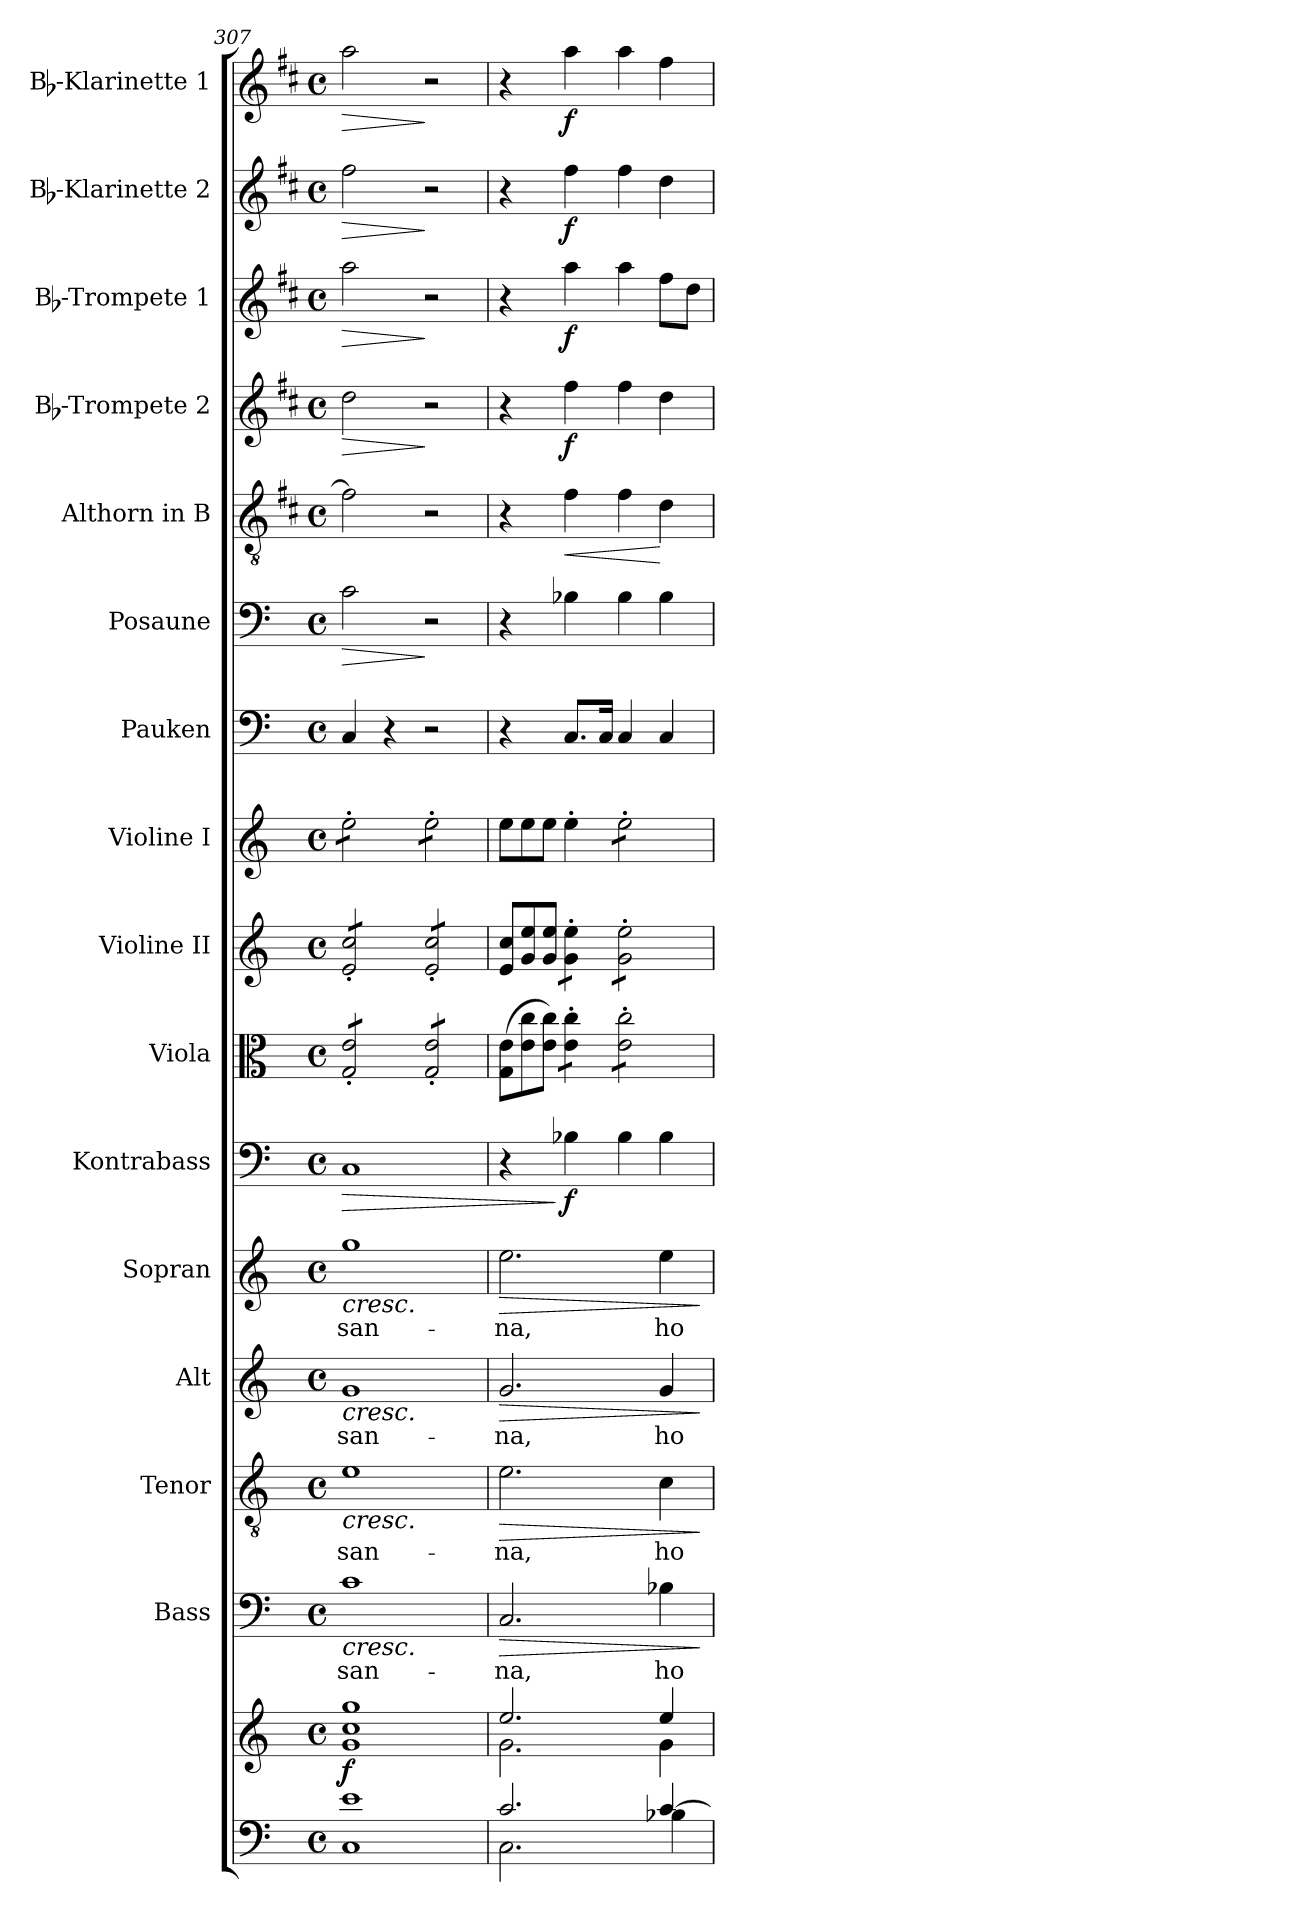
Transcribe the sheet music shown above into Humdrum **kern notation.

**kern	**kern	**dynam	**kern	**text	**dynam	**kern	**text	**dynam	**kern	**text	**dynam	**kern	**text	**dynam	**kern	**dynam	**kern	**kern	**kern	**kern	**kern	**dynam	**kern	**dynam	**kern	**dynam	**kern	**dynam	**kern	**dynam	**kern	**dynam
*part16	*part16	*part16	*part15	*part15	*part15	*part14	*part14	*part14	*part13	*part13	*part13	*part12	*part12	*part12	*part11	*part11	*part10	*part9	*part8	*part7	*part6	*part6	*part5	*part5	*part4	*part4	*part3	*part3	*part2	*part2	*part1	*part1
*staff17	*staff16	*staff16/17	*staff15	*staff15	*staff15	*staff14	*staff14	*staff14	*staff13	*staff13	*staff13	*staff12	*staff12	*staff12	*staff11	*staff11	*staff10	*staff9	*staff8	*staff7	*staff6	*staff6	*staff5	*staff5	*staff4	*staff4	*staff3	*staff3	*staff2	*staff2	*staff1	*staff1
*	*	*	*I"Bass	*	*	*I"Tenor	*	*	*I"Alt	*	*	*I"Sopran	*	*	*I"Kontrabass	*	*I"Viola	*I"Violine II	*I"Violine I	*I"Pauken	*I"Posaune	*	*I"Althorn in B	*	*I"Bb-Trompete 2	*	*I"Bb-Trompete 1	*	*I"Bb-Klarinette 2	*	*I"Bb-Klarinette 1	*
*	*	*	*I'B.	*	*	*I'T.	*	*	*I'A.	*	*	*I'S.	*	*	*I'Kb.	*	*I'Vla.	*I'Vl. II	*I'Vl. I	*I'Pk.	*I'Pos.	*	*	*	*I'Bb Trp. 2	*	*I'Bb Trp. 1	*	*I'Bb Kl. 2	*	*I'Bb Kl. 1	*
*clefF4	*clefG2	*	*clefF4	*	*	*clefGv2	*	*	*clefG2	*	*	*clefG2	*	*	*clefF4	*	*clefC3	*clefG2	*clefG2	*clefF4	*clefF4	*	*clefGv2	*	*clefG2	*	*clefG2	*	*clefG2	*	*clefG2	*
*	*	*	*	*	*	*	*	*	*	*	*	*	*	*	*ITrd7c12	*	*	*	*	*	*	*	*ITrd1c2	*	*ITrd1c2	*	*ITrd1c2	*	*ITrd1c2	*	*ITrd1c2	*
*k[]	*k[]	*	*k[]	*	*	*k[]	*	*	*k[]	*	*	*k[]	*	*	*k[]	*	*k[]	*k[]	*k[]	*k[]	*k[]	*	*k[]	*	*k[]	*	*k[]	*	*k[]	*	*k[]	*
*C:	*C:	*	*C:	*	*	*C:	*	*	*C:	*	*	*C:	*	*	*C:	*	*C:	*C:	*C:	*C:	*C:	*	*C:	*	*C:	*	*C:	*	*C:	*	*C:	*
*M4/4	*M4/4	*	*M4/4	*	*	*M4/4	*	*	*M4/4	*	*	*M4/4	*	*	*M4/4	*	*M4/4	*M4/4	*M4/4	*M4/4	*M4/4	*	*M4/4	*	*M4/4	*	*M4/4	*	*M4/4	*	*M4/4	*
*met(c)	*met(c)	*	*met(c)	*	*	*met(c)	*	*	*met(c)	*	*	*met(c)	*	*	*met(c)	*	*met(c)	*met(c)	*met(c)	*met(c)	*met(c)	*	*met(c)	*	*met(c)	*	*met(c)	*	*met(c)	*	*met(c)	*
=307	=307	=307	=307	=307	=307	=307	=307	=307	=307	=307	=307	=307	=307	=307	=307	=307	=307	=307	=307	=307	=307	=307	=307	=307	=307	=307	=307	=307	=307	=307	=307	=307
*^	*^	*	*	*	*	*	*	*	*	*	*	*	*	*	*	*	*	*	*	*	*	*	*	*	*	*	*	*	*	*	*	*
!	!	!	!	!LO:DY:b	!	!LO:LY:b	!LO:HP:b	!	!LO:LY:b	!LO:HP:b	!	!LO:LY:b	!LO:HP:b	!	!LO:LY:b	!LO:HP:b	!	!LO:HP:b	!	!	!	!	!	!LO:HP:b	!	!	!	!LO:HP:b	!	!LO:HP:b	!	!LO:HP:b	!	!LO:HP:b
*	*	*	*	*	*	*	*	*	*	*	*	*	*	*	*	*	*	*	*tremolo	*	*	*	*	*	*	*	*	*	*	*	*	*	*	*
*	*	*	*	*	*	*	*	*	*	*	*	*	*	*	*	*	*	*	*	*tremolo	*	*	*	*	*	*	*	*	*	*	*	*	*	*
*	*	*	*	*	*	*	*	*	*	*	*	*	*	*	*	*	*	*	*	*	*tremolo	*	*	*	*	*	*	*	*	*	*	*	*	*
1e	1C	1cc 1gg	1g	f	1c	-san-	<	1e	-san-	<	1g	-san-	<	1gg	-san-	<	1CC	>	8G/'< 8e/'<L	8e/'> 8cc/'>L	8ee'<\L	4C/	2c\	>	2e\]	.	2cc\	>	2gg\	>	2ee\	>	2gg\	>
.	.	.	.	.	.	.	.	.	.	.	.	.	.	.	.	.	.	.	8G/'< 8e/'<	8e/'> 8cc/'>	8ee'<\	.	.	.	.	.	.	.	.	.	.	.	.	.
.	.	.	.	.	.	.	.	.	.	.	.	.	.	.	.	.	.	.	8G/'< 8e/'<	8e/'> 8cc/'>	8ee'<\	4r	.	.	.	.	.	.	.	.	.	.	.	.
.	.	.	.	.	.	.	.	.	.	.	.	.	.	.	.	.	.	.	8G/'< 8e/'<J	8e/'> 8cc/'>J	8ee'<\J	.	.	.	.	.	.	.	.	.	.	.	.	.
.	.	.	.	.	.	.	.	.	.	.	.	.	.	.	.	.	.	.	8G/'< 8e/'<L	8e/'> 8cc/'>L	8ee'<\L	2r	2r	]	2r	.	2r	]	2r	]	2r	]	2r	]
.	.	.	.	.	.	.	.	.	.	.	.	.	.	.	.	.	.	.	8G/'< 8e/'<	8e/'> 8cc/'>	8ee'<\	.	.	.	.	.	.	.	.	.	.	.	.	.
.	.	.	.	.	.	.	.	.	.	.	.	.	.	.	.	.	.	.	8G/'< 8e/'<	8e/'> 8cc/'>	8ee'<\	.	.	.	.	.	.	.	.	.	.	.	.	.
.	.	.	.	.	.	.	.	.	.	.	.	.	.	.	.	.	.	.	8G/'< 8e/'<J	8e/'> 8cc/'>J	8ee'<\J	.	.	.	.	.	.	.	.	.	.	.	.	.
*	*	*	*	*	*	*	*	*	*	*	*	*	*	*	*	*	*	*	*	*	*Xtremolo	*	*	*	*	*	*	*	*	*	*	*	*	*
*	*	*	*	*	*	*	*	*	*	*	*	*	*	*	*	*	*	*	*	*Xtremolo	*	*	*	*	*	*	*	*	*	*	*	*	*	*
*	*	*	*	*	*	*	*	*	*	*	*	*	*	*	*	*	*	*	*Xtremolo	*	*	*	*	*	*	*	*	*	*	*	*	*	*	*
=308	=308	=308	=308	=308	=308	=308	=308	=308	=308	=308	=308	=308	=308	=308	=308	=308	=308	=308	=308	=308	=308	=308	=308	=308	=308	=308	=308	=308	=308	=308	=308	=308	=308	=308
!	!	!	!	!	!	!LO:LY:b	!LO:HP:b	!	!LO:LY:b	!LO:HP:b	!	!LO:LY:b	!LO:HP:b	!	!LO:LY:b	!LO:HP:b	!	!	!	!	!	!	!	!	!	!	!	!	!	!	!	!	!	!
*	*	*	*	*	*	*	*	*	*	*	*	*	*	*	*	*	*	*	*Xtuplet	*Xtuplet	*Xtuplet	*	*	*	*	*	*	*	*	*	*	*	*	*
2.c/	2.C\	2.ee/	2.g\	.	2.C/	-na,	>	2.e\	-na,	>	2.g/	-na,	>	2.ee\	-na,	>	4r	.	(>12G\ 12e\L	12e/ 12cc/L	12ee\L	4r	4r	.	4r	.	4r	.	4r	.	4r	.	4r	.
.	.	.	.	.	.	.	.	.	.	.	.	.	.	.	.	.	.	.	12e\ 12cc\	12g/ 12ee/	12ee\	.	.	.	.	.	.	.	.	.	.	.	.	.
.	.	.	.	.	.	.	.	.	.	.	.	.	.	.	.	.	.	.	12e\ 12cc\J)	12g/ 12ee/J	12ee\J	.	.	.	.	.	.	.	.	.	.	.	.	.
!	!	!	!	!	!	!	!	!	!	!	!	!	!	!	!	!	!	!LO:DY:n=1:b	!	!	!	!	!	!	!	!LO:HP:b	!	!LO:DY:b	!	!LO:DY:b	!	!LO:DY:b	!	!LO:DY:b
*	*	*	*	*	*	*	*	*	*	*	*	*	*	*	*	*	*	*	*tremolo	*	*	*	*	*	*	*	*	*	*	*	*	*	*	*
*	*	*	*	*	*	*	*	*	*	*	*	*	*	*	*	*	*	*	*	*tremolo	*	*	*	*	*	*	*	*	*	*	*	*	*	*
.	.	.	.	.	.	.	.	.	.	.	.	.	.	.	.	.	4BB-X\	] f	8e\'> 8cc\'>L	8g\'> 8ee\'>L	4ee'<\	8.C/L	4B-X\	.	4e\	<	4ee\	f	4gg\	f	4ee\	f	4gg\	f
.	.	.	.	.	.	.	.	.	.	.	.	.	.	.	.	.	.	.	8e\'> 8cc\'>J	8g\'> 8ee\'>J	.	.	.	.	.	.	.	.	.	.	.	.	.	.
.	.	.	.	.	.	.	.	.	.	.	.	.	.	.	.	.	.	.	.	.	.	16C/Jk	.	.	.	.	.	.	.	.	.	.	.	.
*	*	*	*	*	*	*	*	*	*	*	*	*	*	*	*	*	*	*	*	*	*tremolo	*	*	*	*	*	*	*	*	*	*	*	*	*
.	.	.	.	.	.	.	.	.	.	.	.	.	.	.	.	.	4BB-\	.	8e\'> 8cc\'>L	8g\'> 8ee\'>L	8ee'<\L	4C/	4B-\	.	4e\	.	4ee\	.	4gg\	.	4ee\	.	4gg\	.
.	.	.	.	.	.	.	.	.	.	.	.	.	.	.	.	.	.	.	8e\'> 8cc\'>	8g\'> 8ee\'>	8ee'<\	.	.	.	.	.	.	.	.	.	.	.	.	.
!	!	!	!	!	!	!LO:LY:b	!	!	!LO:LY:b	!	!	!LO:LY:b	!	!	!LO:LY:b	!	!	!	!	!	!	!	!	!	!	!	!	!	!	!	!	!	!	!
[>4c/	4B-X\	4ee/	4g\	.	4B-X\	ho-	[	4c\	ho-	[	4g/	ho-	[	4ee\	ho-	[	4BB-\	.	8e\'> 8cc\'>	8g\'> 8ee\'>	8ee'<\	4C/	4B-\	.	4c\	[	4cc\	.	8ee\L	.	4cc\	.	4ee\	.
.	.	.	.	.	.	.	.	.	.	.	.	.	.	.	.	.	.	.	8e\'> 8cc\'>J	8g\'> 8ee\'>J	8ee'<\J	.	.	.	.	.	.	.	8cc\J	.	.	.	.	.
*	*	*	*	*	*	*	*	*	*	*	*	*	*	*	*	*	*	*	*	*	*Xtremolo	*	*	*	*	*	*	*	*	*	*	*	*	*
*	*	*	*	*	*	*	*	*	*	*	*	*	*	*	*	*	*	*	*	*Xtremolo	*	*	*	*	*	*	*	*	*	*	*	*	*	*
*	*	*	*	*	*	*	*	*	*	*	*	*	*	*	*	*	*	*	*Xtremolo	*	*	*	*	*	*	*	*	*	*	*	*	*	*	*
*v	*v	*	*	*	*	*	*	*	*	*	*	*	*	*	*	*	*	*	*	*	*	*	*	*	*	*	*	*	*	*	*	*	*	*
*	*v	*v	*	*	*	*	*	*	*	*	*	*	*	*	*	*	*	*	*	*	*	*	*	*	*	*	*	*	*	*	*	*	*
.	.	.	.	.	]	.	.	]	.	.	]	.	.	]	.	.	.	.	.	.	.	.	.	.	.	.	.	.	.	.	.	.
=	=	=	=	=	=	=	=	=	=	=	=	=	=	=	=	=	=	=	=	=	=	=	=	=	=	=	=	=	=	=	=	=
*-	*-	*-	*-	*-	*-	*-	*-	*-	*-	*-	*-	*-	*-	*-	*-	*-	*-	*-	*-	*-	*-	*-	*-	*-	*-	*-	*-	*-	*-	*-	*-	*-
